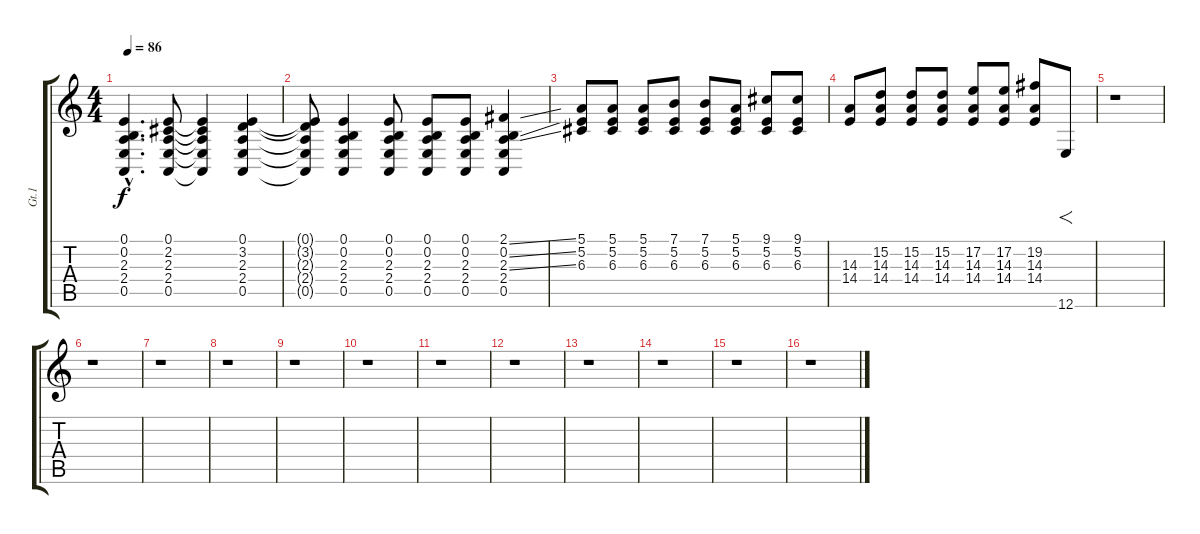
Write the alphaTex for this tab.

\track ("Gt.1" "Gt.1") {instrument electricgrandpiano}
\staff {score tabs}
\tuning (E4 B3 G3 D3 A2 E2) {hide}
\ts (4 4)
\tempo 86
\clef g2
\ks c
(0.1{hac} 0.2{hac} 2.3{hac} 2.4{hac} 0.5{hac}).4{d dy f} (0.1 2.2 2.3 2.4 0.5).8 (0.1{t} 2.2{t} 2.3{t} 2.4{t} 0.5{t}).4 (0.1 3.2 2.3 2.4 0.5).4 |
(0.1{t} 3.2{t} 2.3{t} 2.4{t} 0.5{t}).8 (0.1 0.2 2.3 2.4 0.5).4 (0.1 0.2 2.3 2.4 0.5).8 (0.1 0.2 2.3 2.4 0.5).8 (0.1 0.2 2.3 2.4 0.5).8 (2.1{ss} 0.2{ss} 2.3{ss} 2.4 0.5).4 |
(5.1 5.2 6.3).8 (5.1 5.2 6.3).8 (5.1 5.2 6.3).8 (7.1 5.2 6.3).8 (7.1 5.2 6.3).8 (5.1 5.2 6.3).8 (9.1 5.2 6.3).8 (9.1 5.2 6.3).8 |
(14.3 14.4).8 (15.2 14.3 14.4).8 (15.2 14.3 14.4).8 (15.2 14.3 14.4).8 (17.2 14.3 14.4).8 (17.2 14.3 14.4).8 (19.2 14.3 14.4).8 12.6.8{f} |
r.1 |
r.1 |
r.1 |
r.1 |
r.1 |
r.1 |
r.1 |
r.1 |
r.1 |
r.1 |
r.1 |
r.1
